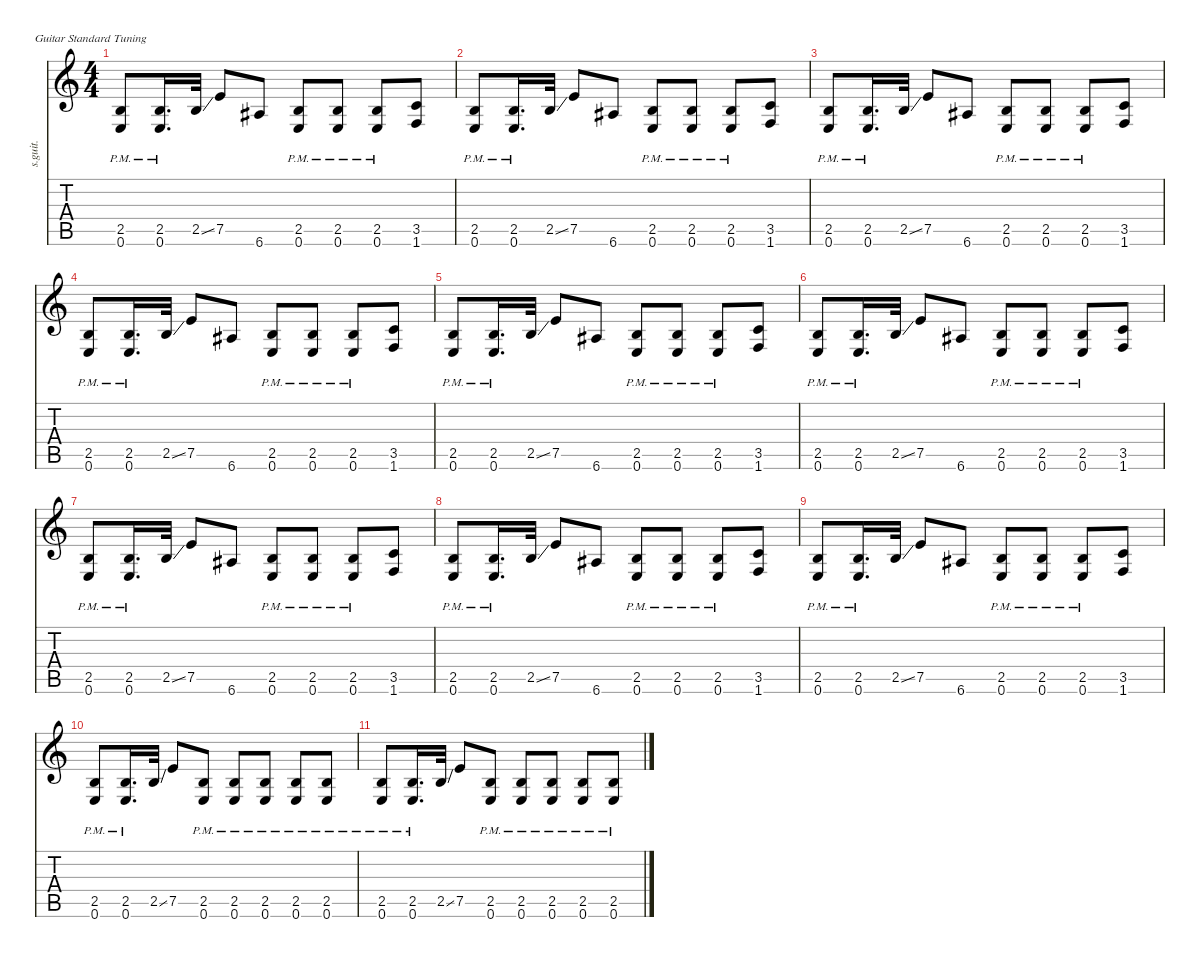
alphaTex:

\defaultSystemsLayout 4
\hideDynamics
\bracketExtendMode nobrackets
\track ("James Hetfield (Rhythm)" "s.guit.") {instrument distortionguitar}
\staff {score tabs}
\tuning (E4 B3 G3 D3 A2 E2)
\ts (4 4)
\tempo (124 hide)
\clef g2
\ks c
(2.5{pm} 0.6{pm}).8{lyrics (0 "") lyrics (1 "") lyrics (2 "") lyrics (3 "") lyrics (4 "") dy f} (2.5{pm} 0.6{pm}).16{d lyrics (0 "") lyrics (1 "") lyrics (2 "") lyrics (3 "") lyrics (4 "")} 2.5{ss}.32{lyrics (0 "") lyrics (1 "") lyrics (2 "") lyrics (3 "") lyrics (4 "")} 7.5.8{lyrics (0 "") lyrics (1 "") lyrics (2 "") lyrics (3 "") lyrics (4 "")} 6.6{acc #}.8{lyrics (0 "") lyrics (1 "") lyrics (2 "") lyrics (3 "") lyrics (4 "")} (2.5{pm} 0.6{pm}).8{lyrics (0 "") lyrics (1 "") lyrics (2 "") lyrics (3 "") lyrics (4 "")} (2.5{pm} 0.6{pm}).8{lyrics (0 "") lyrics (1 "") lyrics (2 "") lyrics (3 "") lyrics (4 "")} (2.5{pm} 0.6{pm}).8{lyrics (0 "") lyrics (1 "") lyrics (2 "") lyrics (3 "") lyrics (4 "")} (3.5 1.6).8{lyrics (0 "") lyrics (1 "") lyrics (2 "") lyrics (3 "") lyrics (4 "")} |
(2.5{pm} 0.6{pm}).8{lyrics (0 "") lyrics (1 "") lyrics (2 "") lyrics (3 "") lyrics (4 "")} (2.5{pm} 0.6{pm}).16{d lyrics (0 "") lyrics (1 "") lyrics (2 "") lyrics (3 "") lyrics (4 "")} 2.5{ss}.32{lyrics (0 "") lyrics (1 "") lyrics (2 "") lyrics (3 "") lyrics (4 "")} 7.5.8{lyrics (0 "") lyrics (1 "") lyrics (2 "") lyrics (3 "") lyrics (4 "")} 6.6{acc #}.8{lyrics (0 "") lyrics (1 "") lyrics (2 "") lyrics (3 "") lyrics (4 "")} (2.5{pm} 0.6{pm}).8{lyrics (0 "") lyrics (1 "") lyrics (2 "") lyrics (3 "") lyrics (4 "")} (2.5{pm} 0.6{pm}).8{lyrics (0 "") lyrics (1 "") lyrics (2 "") lyrics (3 "") lyrics (4 "")} (2.5{pm} 0.6{pm}).8{lyrics (0 "") lyrics (1 "") lyrics (2 "") lyrics (3 "") lyrics (4 "")} (3.5 1.6).8{lyrics (0 "") lyrics (1 "") lyrics (2 "") lyrics (3 "") lyrics (4 "")} |
(2.5{pm} 0.6{pm}).8{lyrics (0 "") lyrics (1 "") lyrics (2 "") lyrics (3 "") lyrics (4 "")} (2.5{pm} 0.6{pm}).16{d lyrics (0 "") lyrics (1 "") lyrics (2 "") lyrics (3 "") lyrics (4 "")} 2.5{ss}.32{lyrics (0 "") lyrics (1 "") lyrics (2 "") lyrics (3 "") lyrics (4 "")} 7.5.8{lyrics (0 "") lyrics (1 "") lyrics (2 "") lyrics (3 "") lyrics (4 "")} 6.6{acc #}.8{lyrics (0 "") lyrics (1 "") lyrics (2 "") lyrics (3 "") lyrics (4 "")} (2.5{pm} 0.6{pm}).8{lyrics (0 "") lyrics (1 "") lyrics (2 "") lyrics (3 "") lyrics (4 "")} (2.5{pm} 0.6{pm}).8{lyrics (0 "") lyrics (1 "") lyrics (2 "") lyrics (3 "") lyrics (4 "")} (2.5{pm} 0.6{pm}).8{lyrics (0 "") lyrics (1 "") lyrics (2 "") lyrics (3 "") lyrics (4 "")} (3.5 1.6).8{lyrics (0 "") lyrics (1 "") lyrics (2 "") lyrics (3 "") lyrics (4 "")} |
(2.5{pm} 0.6{pm}).8{lyrics (0 "") lyrics (1 "") lyrics (2 "") lyrics (3 "") lyrics (4 "")} (2.5{pm} 0.6{pm}).16{d lyrics (0 "") lyrics (1 "") lyrics (2 "") lyrics (3 "") lyrics (4 "")} 2.5{ss}.32{lyrics (0 "") lyrics (1 "") lyrics (2 "") lyrics (3 "") lyrics (4 "")} 7.5.8{lyrics (0 "") lyrics (1 "") lyrics (2 "") lyrics (3 "") lyrics (4 "")} 6.6{acc #}.8{lyrics (0 "") lyrics (1 "") lyrics (2 "") lyrics (3 "") lyrics (4 "")} (2.5{pm} 0.6{pm}).8{lyrics (0 "") lyrics (1 "") lyrics (2 "") lyrics (3 "") lyrics (4 "")} (2.5{pm} 0.6{pm}).8{lyrics (0 "") lyrics (1 "") lyrics (2 "") lyrics (3 "") lyrics (4 "")} (2.5{pm} 0.6{pm}).8{lyrics (0 "") lyrics (1 "") lyrics (2 "") lyrics (3 "") lyrics (4 "")} (3.5 1.6).8{lyrics (0 "") lyrics (1 "") lyrics (2 "") lyrics (3 "") lyrics (4 "")} |
(2.5{pm} 0.6{pm}).8{lyrics (0 "") lyrics (1 "") lyrics (2 "") lyrics (3 "") lyrics (4 "")} (2.5{pm} 0.6{pm}).16{d lyrics (0 "") lyrics (1 "") lyrics (2 "") lyrics (3 "") lyrics (4 "")} 2.5{ss}.32{lyrics (0 "") lyrics (1 "") lyrics (2 "") lyrics (3 "") lyrics (4 "")} 7.5.8{lyrics (0 "") lyrics (1 "") lyrics (2 "") lyrics (3 "") lyrics (4 "")} 6.6{acc #}.8{lyrics (0 "") lyrics (1 "") lyrics (2 "") lyrics (3 "") lyrics (4 "")} (2.5{pm} 0.6{pm}).8{lyrics (0 "") lyrics (1 "") lyrics (2 "") lyrics (3 "") lyrics (4 "")} (2.5{pm} 0.6{pm}).8{lyrics (0 "") lyrics (1 "") lyrics (2 "") lyrics (3 "") lyrics (4 "")} (2.5{pm} 0.6{pm}).8{lyrics (0 "") lyrics (1 "") lyrics (2 "") lyrics (3 "") lyrics (4 "")} (3.5 1.6).8{lyrics (0 "") lyrics (1 "") lyrics (2 "") lyrics (3 "") lyrics (4 "")} |
(2.5{pm} 0.6{pm}).8{lyrics (0 "") lyrics (1 "") lyrics (2 "") lyrics (3 "") lyrics (4 "")} (2.5{pm} 0.6{pm}).16{d lyrics (0 "") lyrics (1 "") lyrics (2 "") lyrics (3 "") lyrics (4 "")} 2.5{ss}.32{lyrics (0 "") lyrics (1 "") lyrics (2 "") lyrics (3 "") lyrics (4 "")} 7.5.8{lyrics (0 "") lyrics (1 "") lyrics (2 "") lyrics (3 "") lyrics (4 "")} 6.6{acc #}.8{lyrics (0 "") lyrics (1 "") lyrics (2 "") lyrics (3 "") lyrics (4 "")} (2.5{pm} 0.6{pm}).8{lyrics (0 "") lyrics (1 "") lyrics (2 "") lyrics (3 "") lyrics (4 "")} (2.5{pm} 0.6{pm}).8{lyrics (0 "") lyrics (1 "") lyrics (2 "") lyrics (3 "") lyrics (4 "")} (2.5{pm} 0.6{pm}).8{lyrics (0 "") lyrics (1 "") lyrics (2 "") lyrics (3 "") lyrics (4 "")} (3.5 1.6).8{lyrics (0 "") lyrics (1 "") lyrics (2 "") lyrics (3 "") lyrics (4 "")} |
(2.5{pm} 0.6{pm}).8{lyrics (0 "") lyrics (1 "") lyrics (2 "") lyrics (3 "") lyrics (4 "")} (2.5{pm} 0.6{pm}).16{d lyrics (0 "") lyrics (1 "") lyrics (2 "") lyrics (3 "") lyrics (4 "")} 2.5{ss}.32{lyrics (0 "") lyrics (1 "") lyrics (2 "") lyrics (3 "") lyrics (4 "")} 7.5.8{lyrics (0 "") lyrics (1 "") lyrics (2 "") lyrics (3 "") lyrics (4 "")} 6.6{acc #}.8{lyrics (0 "") lyrics (1 "") lyrics (2 "") lyrics (3 "") lyrics (4 "")} (2.5{pm} 0.6{pm}).8{lyrics (0 "") lyrics (1 "") lyrics (2 "") lyrics (3 "") lyrics (4 "")} (2.5{pm} 0.6{pm}).8{lyrics (0 "") lyrics (1 "") lyrics (2 "") lyrics (3 "") lyrics (4 "")} (2.5{pm} 0.6{pm}).8{lyrics (0 "") lyrics (1 "") lyrics (2 "") lyrics (3 "") lyrics (4 "")} (3.5 1.6).8{lyrics (0 "") lyrics (1 "") lyrics (2 "") lyrics (3 "") lyrics (4 "")} |
(2.5{pm} 0.6{pm}).8{lyrics (0 "") lyrics (1 "") lyrics (2 "") lyrics (3 "") lyrics (4 "")} (2.5{pm} 0.6{pm}).16{d lyrics (0 "") lyrics (1 "") lyrics (2 "") lyrics (3 "") lyrics (4 "")} 2.5{ss}.32{lyrics (0 "") lyrics (1 "") lyrics (2 "") lyrics (3 "") lyrics (4 "")} 7.5.8{lyrics (0 "") lyrics (1 "") lyrics (2 "") lyrics (3 "") lyrics (4 "")} 6.6{acc #}.8{lyrics (0 "") lyrics (1 "") lyrics (2 "") lyrics (3 "") lyrics (4 "")} (2.5{pm} 0.6{pm}).8{lyrics (0 "") lyrics (1 "") lyrics (2 "") lyrics (3 "") lyrics (4 "")} (2.5{pm} 0.6{pm}).8{lyrics (0 "") lyrics (1 "") lyrics (2 "") lyrics (3 "") lyrics (4 "")} (2.5{pm} 0.6{pm}).8{lyrics (0 "") lyrics (1 "") lyrics (2 "") lyrics (3 "") lyrics (4 "")} (3.5 1.6).8{lyrics (0 "") lyrics (1 "") lyrics (2 "") lyrics (3 "") lyrics (4 "")} |
(2.5{pm} 0.6{pm}).8{lyrics (0 "") lyrics (1 "") lyrics (2 "") lyrics (3 "") lyrics (4 "")} (2.5{pm} 0.6{pm}).16{d lyrics (0 "") lyrics (1 "") lyrics (2 "") lyrics (3 "") lyrics (4 "")} 2.5{ss}.32{lyrics (0 "") lyrics (1 "") lyrics (2 "") lyrics (3 "") lyrics (4 "")} 7.5.8{lyrics (0 "") lyrics (1 "") lyrics (2 "") lyrics (3 "") lyrics (4 "")} 6.6{acc #}.8{lyrics (0 "") lyrics (1 "") lyrics (2 "") lyrics (3 "") lyrics (4 "")} (2.5{pm} 0.6{pm}).8{lyrics (0 "") lyrics (1 "") lyrics (2 "") lyrics (3 "") lyrics (4 "")} (2.5{pm} 0.6{pm}).8{lyrics (0 "") lyrics (1 "") lyrics (2 "") lyrics (3 "") lyrics (4 "")} (2.5{pm} 0.6{pm}).8{lyrics (0 "") lyrics (1 "") lyrics (2 "") lyrics (3 "") lyrics (4 "")} (3.5 1.6).8{lyrics (0 "") lyrics (1 "") lyrics (2 "") lyrics (3 "") lyrics (4 "")} |
(2.5{pm} 0.6{pm}).8{lyrics (0 "") lyrics (1 "") lyrics (2 "") lyrics (3 "") lyrics (4 "")} (2.5{pm} 0.6{pm}).16{d lyrics (0 "") lyrics (1 "") lyrics (2 "") lyrics (3 "") lyrics (4 "")} 2.5{ss}.32{lyrics (0 "") lyrics (1 "") lyrics (2 "") lyrics (3 "") lyrics (4 "")} 7.5.8{lyrics (0 "") lyrics (1 "") lyrics (2 "") lyrics (3 "") lyrics (4 "")} (2.5{pm} 0.6{pm}).8{lyrics (0 "") lyrics (1 "") lyrics (2 "") lyrics (3 "") lyrics (4 "")} (2.5{pm} 0.6{pm}).8{lyrics (0 "") lyrics (1 "") lyrics (2 "") lyrics (3 "") lyrics (4 "")} (2.5{pm} 0.6{pm}).8{lyrics (0 "") lyrics (1 "") lyrics (2 "") lyrics (3 "") lyrics (4 "")} (2.5{pm} 0.6{pm}).8{lyrics (0 "") lyrics (1 "") lyrics (2 "") lyrics (3 "") lyrics (4 "")} (2.5{pm} 0.6{pm}).8{lyrics (0 "") lyrics (1 "") lyrics (2 "") lyrics (3 "") lyrics (4 "")} |
(2.5{pm} 0.6{pm}).8{lyrics (0 "") lyrics (1 "") lyrics (2 "") lyrics (3 "") lyrics (4 "")} (2.5{pm} 0.6{pm}).16{d lyrics (0 "") lyrics (1 "") lyrics (2 "") lyrics (3 "") lyrics (4 "")} 2.5{ss}.32{lyrics (0 "") lyrics (1 "") lyrics (2 "") lyrics (3 "") lyrics (4 "")} 7.5.8{lyrics (0 "") lyrics (1 "") lyrics (2 "") lyrics (3 "") lyrics (4 "")} (2.5{pm} 0.6{pm}).8{lyrics (0 "") lyrics (1 "") lyrics (2 "") lyrics (3 "") lyrics (4 "")} (2.5{pm} 0.6{pm}).8{lyrics (0 "") lyrics (1 "") lyrics (2 "") lyrics (3 "") lyrics (4 "")} (2.5{pm} 0.6{pm}).8{lyrics (0 "") lyrics (1 "") lyrics (2 "") lyrics (3 "") lyrics (4 "")} (2.5{pm} 0.6{pm}).8{lyrics (0 "") lyrics (1 "") lyrics (2 "") lyrics (3 "") lyrics (4 "")} (2.5{pm} 0.6{pm}).8{lyrics (0 "") lyrics (1 "") lyrics (2 "") lyrics (3 "") lyrics (4 "")}
